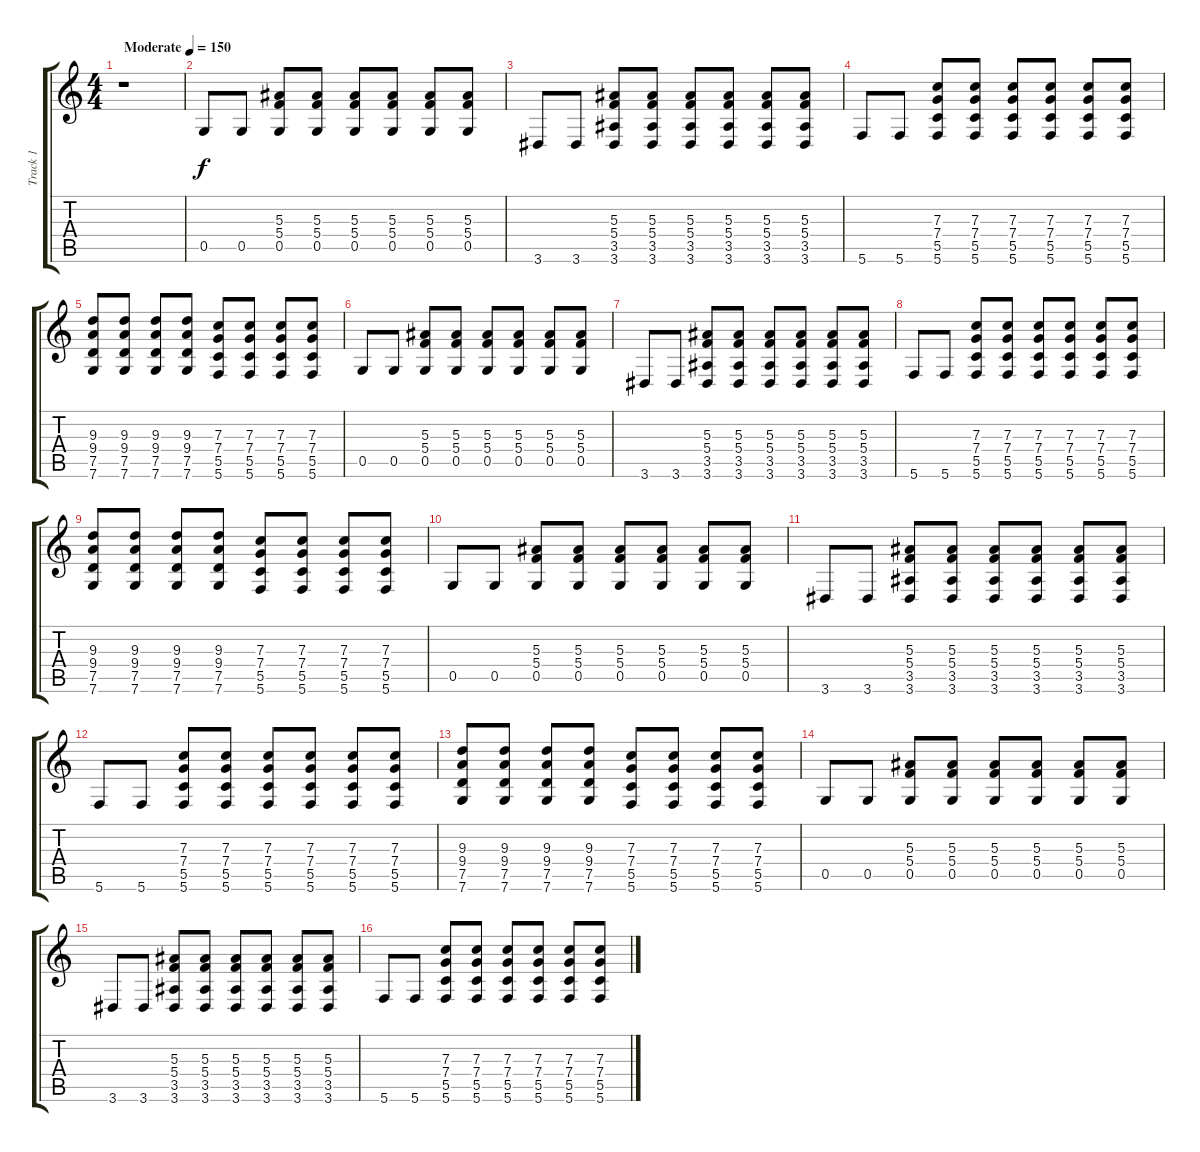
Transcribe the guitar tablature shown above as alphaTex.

\track ("Track 1" "Track 1") {instrument electricguitarclean}
\staff {score tabs}
\tuning (D4 A3 F3 C3 G2 C2) {hide}
\ts (4 4)
\tempo (150 "Moderate")
\clef g2
\ks c
r.1{dy f instrument electricguitarclean} |
0.5.8 0.5.8 (5.3 5.4 0.5).8 (5.3 5.4 0.5).8 (5.3 5.4 0.5).8 (5.3 5.4 0.5).8 (5.3 5.4 0.5).8 (5.3 5.4 0.5).8 |
3.6.8 3.6.8 (5.3 5.4 3.5 3.6).8 (5.3 5.4 3.5 3.6).8 (5.3 5.4 3.5 3.6).8 (5.3 5.4 3.5 3.6).8 (5.3 5.4 3.5 3.6).8 (5.3 5.4 3.5 3.6).8 |
5.6.8 5.6.8 (7.3 7.4 5.5 5.6).8 (7.3 7.4 5.5 5.6).8 (7.3 7.4 5.5 5.6).8 (7.3 7.4 5.5 5.6).8 (7.3 7.4 5.5 5.6).8 (7.3 7.4 5.5 5.6).8 |
(9.3 9.4 7.5 7.6).8 (9.3 9.4 7.5 7.6).8 (9.3 9.4 7.5 7.6).8 (9.3 9.4 7.5 7.6).8 (7.3 7.4 5.5 5.6).8 (7.3 7.4 5.5 5.6).8 (7.3 7.4 5.5 5.6).8 (7.3 7.4 5.5 5.6).8 |
0.5.8 0.5.8 (5.3 5.4 0.5).8 (5.3 5.4 0.5).8 (5.3 5.4 0.5).8 (5.3 5.4 0.5).8 (5.3 5.4 0.5).8 (5.3 5.4 0.5).8 |
3.6.8 3.6.8 (5.3 5.4 3.5 3.6).8 (5.3 5.4 3.5 3.6).8 (5.3 5.4 3.5 3.6).8 (5.3 5.4 3.5 3.6).8 (5.3 5.4 3.5 3.6).8 (5.3 5.4 3.5 3.6).8 |
5.6.8 5.6.8 (7.3 7.4 5.5 5.6).8 (7.3 7.4 5.5 5.6).8 (7.3 7.4 5.5 5.6).8 (7.3 7.4 5.5 5.6).8 (7.3 7.4 5.5 5.6).8 (7.3 7.4 5.5 5.6).8 |
(9.3 9.4 7.5 7.6).8 (9.3 9.4 7.5 7.6).8 (9.3 9.4 7.5 7.6).8 (9.3 9.4 7.5 7.6).8 (7.3 7.4 5.5 5.6).8 (7.3 7.4 5.5 5.6).8 (7.3 7.4 5.5 5.6).8 (7.3 7.4 5.5 5.6).8 |
0.5.8 0.5.8 (5.3 5.4 0.5).8 (5.3 5.4 0.5).8 (5.3 5.4 0.5).8 (5.3 5.4 0.5).8 (5.3 5.4 0.5).8 (5.3 5.4 0.5).8 |
3.6.8 3.6.8 (5.3 5.4 3.5 3.6).8 (5.3 5.4 3.5 3.6).8 (5.3 5.4 3.5 3.6).8 (5.3 5.4 3.5 3.6).8 (5.3 5.4 3.5 3.6).8 (5.3 5.4 3.5 3.6).8 |
5.6.8 5.6.8 (7.3 7.4 5.5 5.6).8 (7.3 7.4 5.5 5.6).8 (7.3 7.4 5.5 5.6).8 (7.3 7.4 5.5 5.6).8 (7.3 7.4 5.5 5.6).8 (7.3 7.4 5.5 5.6).8 |
(9.3 9.4 7.5 7.6).8 (9.3 9.4 7.5 7.6).8 (9.3 9.4 7.5 7.6).8 (9.3 9.4 7.5 7.6).8 (7.3 7.4 5.5 5.6).8 (7.3 7.4 5.5 5.6).8 (7.3 7.4 5.5 5.6).8 (7.3 7.4 5.5 5.6).8 |
0.5.8 0.5.8 (5.3 5.4 0.5).8 (5.3 5.4 0.5).8 (5.3 5.4 0.5).8 (5.3 5.4 0.5).8 (5.3 5.4 0.5).8 (5.3 5.4 0.5).8 |
3.6.8 3.6.8 (5.3 5.4 3.5 3.6).8 (5.3 5.4 3.5 3.6).8 (5.3 5.4 3.5 3.6).8 (5.3 5.4 3.5 3.6).8 (5.3 5.4 3.5 3.6).8 (5.3 5.4 3.5 3.6).8 |
5.6.8 5.6.8 (7.3 7.4 5.5 5.6).8 (7.3 7.4 5.5 5.6).8 (7.3 7.4 5.5 5.6).8 (7.3 7.4 5.5 5.6).8 (7.3 7.4 5.5 5.6).8 (7.3 7.4 5.5 5.6).8
